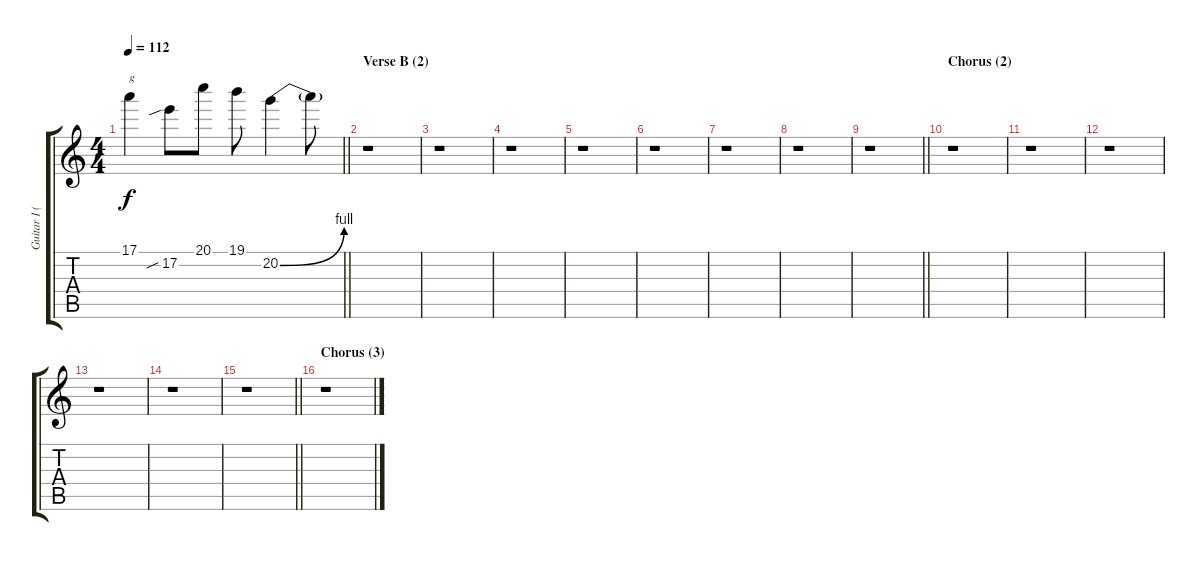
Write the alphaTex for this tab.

\track ("Guitar I (Aiji)" "Guitar I (") {instrument distortionguitar}
\staff {score tabs}
\tuning (E4 B3 G3 D3 A2 E2) {hide}
\ts (4 4)
\tempo 112
\clef g2
\barLineRight lightlight
\ks c
17.1{t}.4{txt "g" dy f} 17.2{sib}.8 20.1.8 19.1.8 20.2{be (bend 0 0 60 4)}.4 20.2{t}.8 |
\section ("" "Verse B (2)")
r.1 |
r.1 |
r.1 |
r.1 |
r.1 |
r.1 |
r.1 |
\barLineRight lightlight
r.1 |
\section ("" "Chorus (2)")
r.1 |
r.1 |
r.1 |
r.1 |
r.1 |
\barLineRight lightlight
r.1 |
\section ("" "Chorus (3)")
r.1
